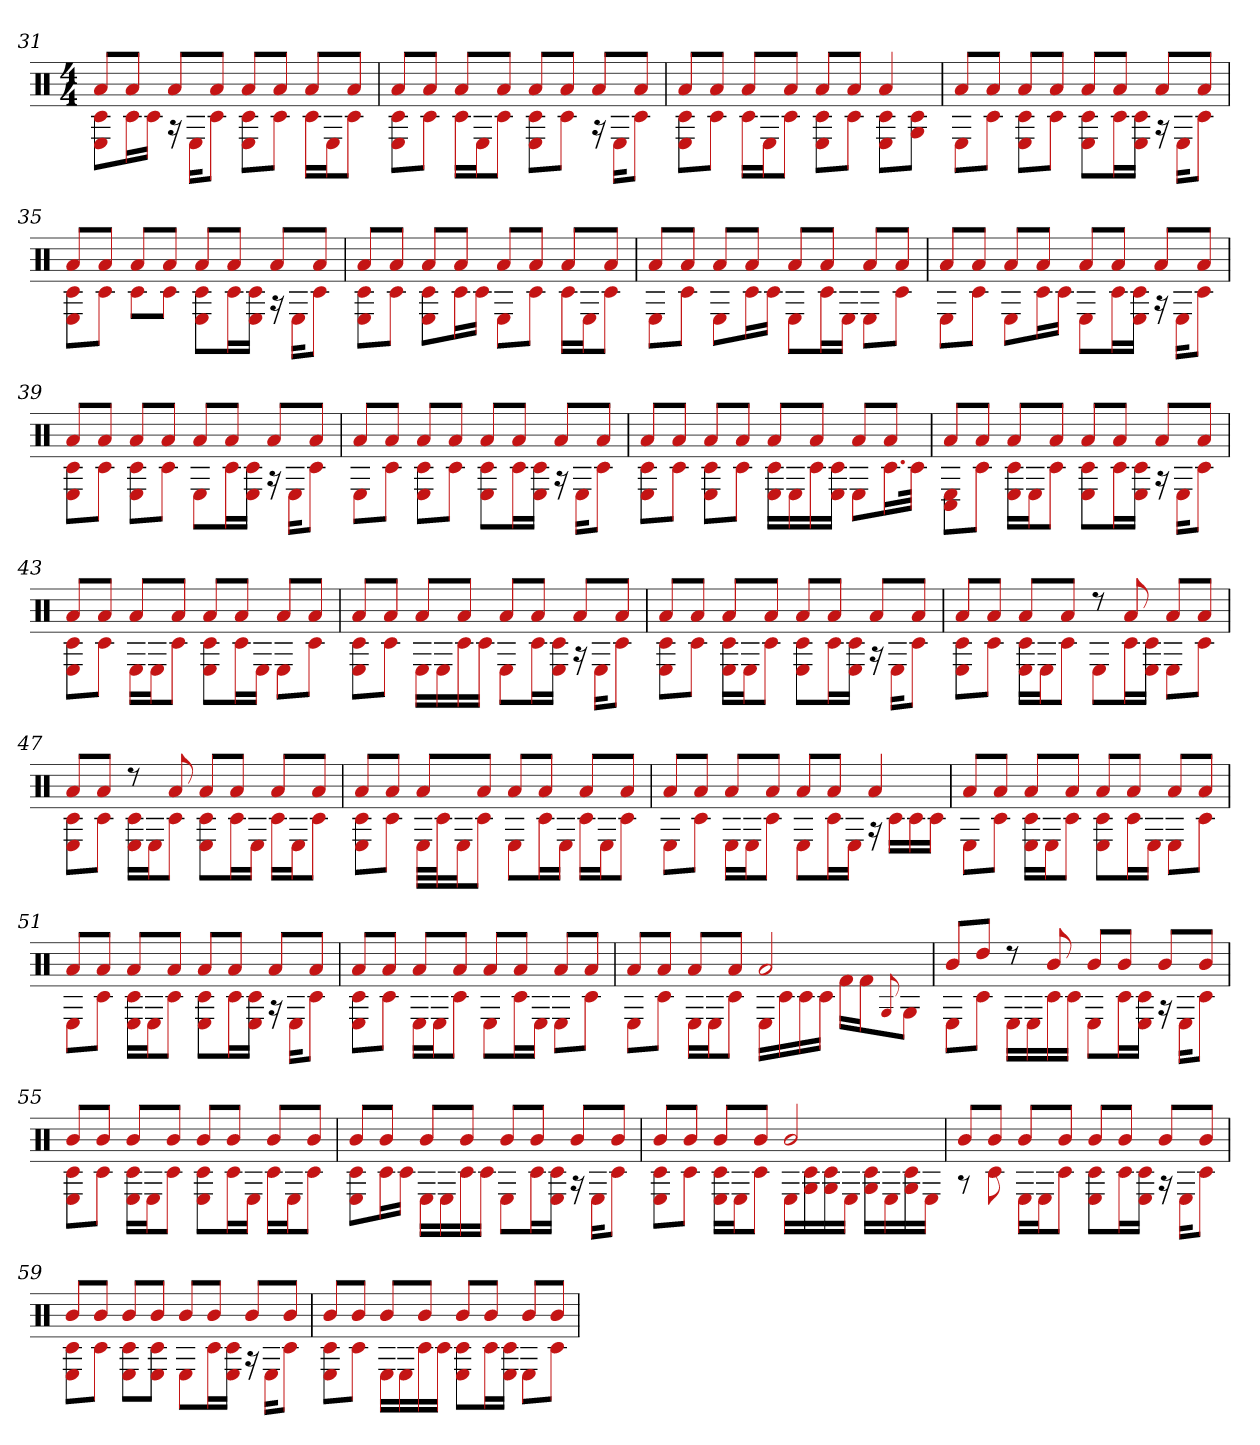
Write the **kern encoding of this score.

**kern
*part1
*staff1
*clefX
*k[]
*M4/4
=31
*^
8aL	8c# 8EL
8aJ	16c#L
.	16c#JJ
8aL	16r
.	16EKL
8aJ	8c#J
8aL	8c# 8EL
8aJ	8c#J
8aL	16c#LL
.	16EJ
8aJ	8c#J
=32	=32
8aL	8c# 8EL
8aJ	8c#J
8aL	16c#LL
.	16EJ
8aJ	8c#J
8aL	8c# 8EL
8aJ	8c#J
8aL	16r
.	16EKL
8aJ	8c#J
=33	=33
8aL	8c# 8EL
8aJ	8c#J
8aL	16c#LL
.	16EJ
8aJ	8c#J
8aL	8c# 8EL
8aJ	8c#J
4a	8c# 8EL
.	8G 8c#J
=34	=34
8aL	8EL
8aJ	8c#J
8aL	8c# 8EL
8aJ	8c#J
8aL	8E 8c#L
8aJ	16c#L
.	16E 16c#JJ
8aL	16r
.	16EKL
8aJ	8c#J
=35	=35
8aL	8c# 8EL
8aJ	8c#J
8aL	8c#L
8aJ	8c#J
8aL	8c# 8EL
8aJ	16c#L
.	16E 16c#JJ
8aL	16r
.	16EKL
8aJ	8c#J
=36	=36
8aL	8c# 8EL
8aJ	8c#J
8aL	8c# 8EL
8aJ	16c#L
.	16c#JJ
8aL	8EL
8aJ	8c#J
8aL	16c#LL
.	16EJ
8aJ	8c#J
=37	=37
8aL	8EL
8aJ	8c#J
8aL	8EL
8aJ	16c#L
.	16c#JJ
8aL	8EL
8aJ	16c#L
.	16EJJ
8aL	8EL
8aJ	8c#J
=38	=38
8aL	8EL
8aJ	8c#J
8aL	8EL
8aJ	16c#L
.	16c#JJ
8aL	8EL
8aJ	16c#L
.	16E 16c#JJ
8aL	16r
.	16EKL
8aJ	8c#J
=39	=39
8aL	8c# 8EL
8aJ	8c#J
8aL	8c# 8EL
8aJ	8c#J
8aL	8EL
8aJ	16c#L
.	16E 16c#JJ
8aL	16r
.	16EKL
8aJ	8c#J
=40	=40
8aL	8EL
8aJ	8c#J
8aL	8c# 8EL
8aJ	8c#J
8aL	8c# 8EL
8aJ	16c#L
.	16E 16c#JJ
8aL	16r
.	16EKL
8aJ	8c#J
=41	=41
8aL	8c# 8EL
8aJ	8c#J
8aL	8c# 8EL
8aJ	8c#J
8aL	16c# 16ELL
.	16E
8aJ	16c#
.	16E 16c#JJ
8aL	8EL
8aJ	16.c#L
.	32c#JJk
=42	=42
8aL	8C# 8EL
8aJ	8c#J
8aL	16c# 16ELL
.	16EJ
8aJ	8c#J
8aL	8c# 8EL
8aJ	16c#L
.	16E 16c#JJ
8aL	16r
.	16EKL
8aJ	8c#J
=43	=43
8aL	8c# 8EL
8aJ	8c#J
8aL	16ELL
.	16EJ
8aJ	8c#J
8aL	8c# 8EL
8aJ	16c#L
.	16EJJ
8aL	8EL
8aJ	8c#J
=44	=44
8aL	8E 8c#L
8aJ	8c#J
8aL	16ELL
.	16E
8aJ	16c#
.	16c#JJ
8aL	8EL
8aJ	16c#L
.	16E 16c#JJ
8aL	16r
.	16EKL
8aJ	8c#J
=45	=45
8aL	8c# 8EL
8aJ	8c#J
8aL	16E 16c#LL
.	16EJ
8aJ	8c#J
8aL	8c# 8EL
8aJ	16c#L
.	16E 16c#JJ
8aL	16r
.	16EKL
8aJ	8c#J
=46	=46
8aL	8c# 8EL
8aJ	8c#J
8aL	16c# 16ELL
.	16EJ
8aJ	8c#J
8r	8EL
8a	16c#L
.	16E 16c#JJ
8aL	8EL
8aJ	8c#J
=47	=47
8aL	8E 8c#L
8aJ	8c#J
8r	16E 16c#LL
.	16EJ
8a	8c#J
8aL	8E 8c#L
8aJ	16c#L
.	16EJJ
8aL	16c#LL
.	16EJ
8aJ	8c#J
=48	=48
8aL	8E 8c#L
8aJ	8c#J
8aL	32ELLL
.	32c#J
.	16EJ
8aJ	8c#J
8aL	8EL
8aJ	16c#L
.	16EJJ
8aL	16c#LL
.	16EJ
8aJ	8c#J
=49	=49
8aL	8EL
8aJ	8c#J
8aL	16ELL
.	16EJ
8aJ	8c#J
8aL	8EL
8aJ	16c#L
.	16EJJ
4a	16r
.	16c#LL
.	16c#
.	16c#JJ
=50	=50
8aL	8EL
8aJ	8c#J
8aL	16c# 16ELL
.	16EJ
8aJ	8c#J
8aL	8c# 8EL
8aJ	16c#L
.	16EJJ
8aL	8EL
8aJ	8c#J
=51	=51
8aL	8EL
8aJ	8c#J
8aL	16E 16c#LL
.	16EJ
8aJ	8c#J
8aL	8c# 8EL
8aJ	16c#L
.	16E 16c#JJ
8aL	16r
.	16EKL
8aJ	8c#J
=52	=52
8aL	8E 8c#L
8aJ	8c#J
8aL	16ELL
.	16EJ
8aJ	8c#J
8aL	8EL
8aJ	16c#L
.	16EJJ
8aL	8EL
8aJ	8c#J
=53	=53
8aL	8EL
8aJ	8c#J
8aL	16ELL
.	16EJ
8aJ	8c#J
2a	16ELL
.	16c#
.	16c#
.	16c#JJ
.	16f#LL
.	16f#J
.	8qqG
.	8GJ
=54	=54
8bL	8EL
8ddJ	8c#J
8r	16ELL
.	16E
8b	16c#
.	16c#JJ
8bL	8EL
8bJ	16c#L
.	16E 16c#JJ
8bL	16r
.	16EKL
8bJ	8c#J
=55	=55
8bL	8c# 8EL
8bJ	8c#J
8bL	16E 16c#LL
.	16EJ
8bJ	8c#J
8bL	8c# 8EL
8bJ	16c#L
.	16EJJ
8bL	16c#LL
.	16EJ
8bJ	8c#J
=56	=56
8bL	8E 8c#L
8bJ	16c#L
.	16c#JJ
8bL	16ELL
.	16E
8bJ	16c#
.	16c#JJ
8bL	8EL
8bJ	16c#L
.	16E 16c#JJ
8bL	16r
.	16EKL
8bJ	8c#J
=57	=57
8bL	8c# 8EL
8bJ	8c#J
8bL	16c# 16ELL
.	16EJ
8bJ	8c#J
2b	16ELL
.	16c# 16G
.	16c# 16G
.	16EJJ
.	16c# 16GLL
.	16E
.	16G 16c#
.	16EJJ
=58	=58
8bL	8r
8bJ	8c#
8bL	16ELL
.	16EJ
8bJ	8c#J
8bL	8c# 8EL
8bJ	16c#L
.	16E 16c#JJ
8bL	16r
.	16EKL
8bJ	8c#J
=59	=59
8bL	8c# 8EL
8bJ	8c#J
8bL	8c# 8EL
8bJ	8E 8c#J
8bL	8EL
8bJ	16c#L
.	16E 16c#JJ
8bL	16r
.	16EKL
8bJ	8c#J
=60	=60
8bL	8E 8c#L
8bJ	8c#J
8bL	16ELL
.	16E
8bJ	16c#
.	16c#JJ
8bL	8c# 8EL
8bJ	16c#L
.	16c# 16EJJ
8bL	8EL
8bJ	8c#J
*v	*v
=
*-
